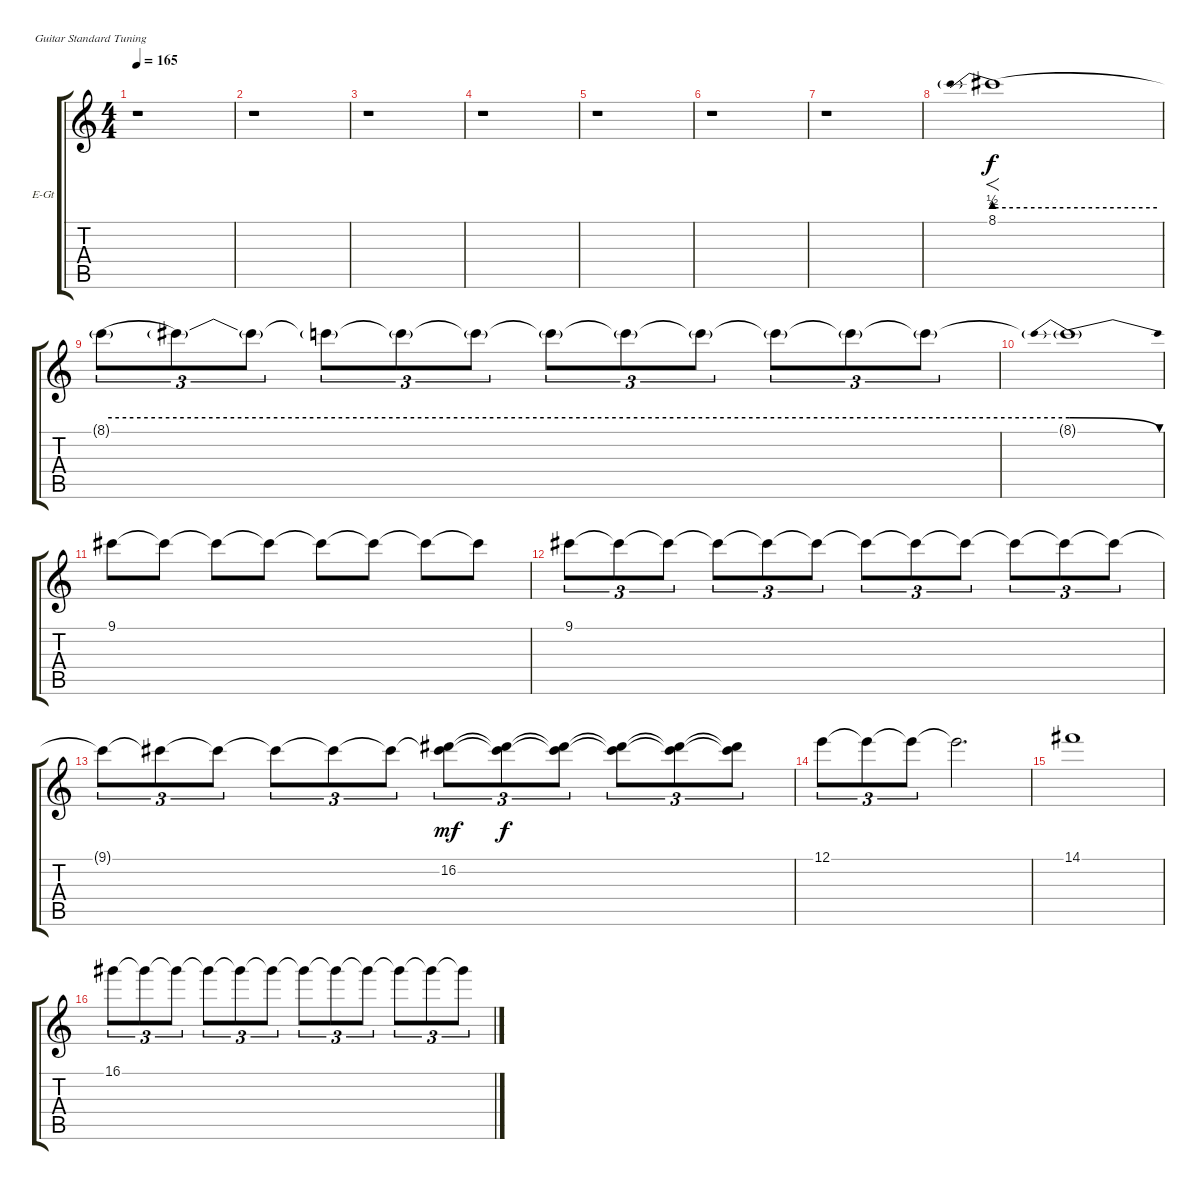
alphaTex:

\defaultSystemsLayout 4
\bracketExtendMode groupsimilarinstruments
\firstSystemTrackNameOrientation horizontal
\otherSystemsTrackNameOrientation horizontal
\track ("Electric Guitar" "E-Gt") {instrument electricguitarclean}
\staff {score tabs}
\tuning (E4 B3 G3 D3 A2 E2)
\ts (4 4)
\tempo 165
\clef g2
\ks c
r.1{dy f} |
r.1 |
r.1 |
r.1 |
r.1 |
r.1 |
r.1 |
8.1{be (prebend 0 2 60 2)}.1{f} |
8.1{be (hold 0 2 60 2) t}.8{tu (3 2)} 8.1{t}.8{tu (3 2)} 8.1{t}.8{tu (3 2)} 8.1{t}.8{tu (3 2)} 8.1{t}.8{tu (3 2)} 8.1{t}.8{tu (3 2)} 8.1{t}.8{tu (3 2)} 8.1{t}.8{tu (3 2)} 8.1{t}.8{tu (3 2)} 8.1{t}.8{tu (3 2)} 8.1{t}.8{tu (3 2)} 8.1{t}.8{tu (3 2)} |
8.1{be (prebendrelease 0 2 60 0) t}.1 |
9.1.8 9.1{t}.8 9.1{t}.8 9.1{t}.8 9.1{t}.8 9.1{t}.8 9.1{t}.8 9.1{t}.8 |
9.1.8{tu (3 2)} 9.1{t}.8{tu (3 2)} 9.1{t}.8{tu (3 2)} 9.1{t}.8{tu (3 2)} 9.1{t}.8{tu (3 2)} 9.1{t}.8{tu (3 2)} 9.1{t}.8{tu (3 2)} 9.1{t}.8{tu (3 2)} 9.1{t}.8{tu (3 2)} 9.1{t}.8{tu (3 2)} 9.1{t}.8{tu (3 2)} 9.1{t}.8{tu (3 2)} |
9.1{t}.8{tu (3 2)} 9.1{t}.8{tu (3 2)} 9.1{t}.8{tu (3 2)} 9.1{t}.8{tu (3 2)} 9.1{t}.8{tu (3 2)} 9.1{t}.8{tu (3 2)} (9.1{t} 16.2).8{tu (3 2) dy mf} (9.1{t} 16.2{t}).8{tu (3 2) dy f} (9.1{t} 16.2{t}).8{tu (3 2)} (9.1{t} 16.2{t}).8{tu (3 2)} (9.1{t} 16.2{t}).8{tu (3 2)} (9.1{t} 16.2{t}).8{tu (3 2)} |
12.1.8{tu (3 2)} 12.1{t}.8{tu (3 2)} 12.1{t}.8{tu (3 2)} 12.1{t}.2{d} |
14.1.1 |
16.1.8{tu (3 2)} 16.1{t}.8{tu (3 2)} 16.1{t}.8{tu (3 2)} 16.1{t}.8{tu (3 2)} 16.1{t}.8{tu (3 2)} 16.1{t}.8{tu (3 2)} 16.1{t}.8{tu (3 2)} 16.1{t}.8{tu (3 2)} 16.1{t}.8{tu (3 2)} 16.1{t}.8{tu (3 2)} 16.1{t}.8{tu (3 2)} 16.1{t}.8{tu (3 2)}
